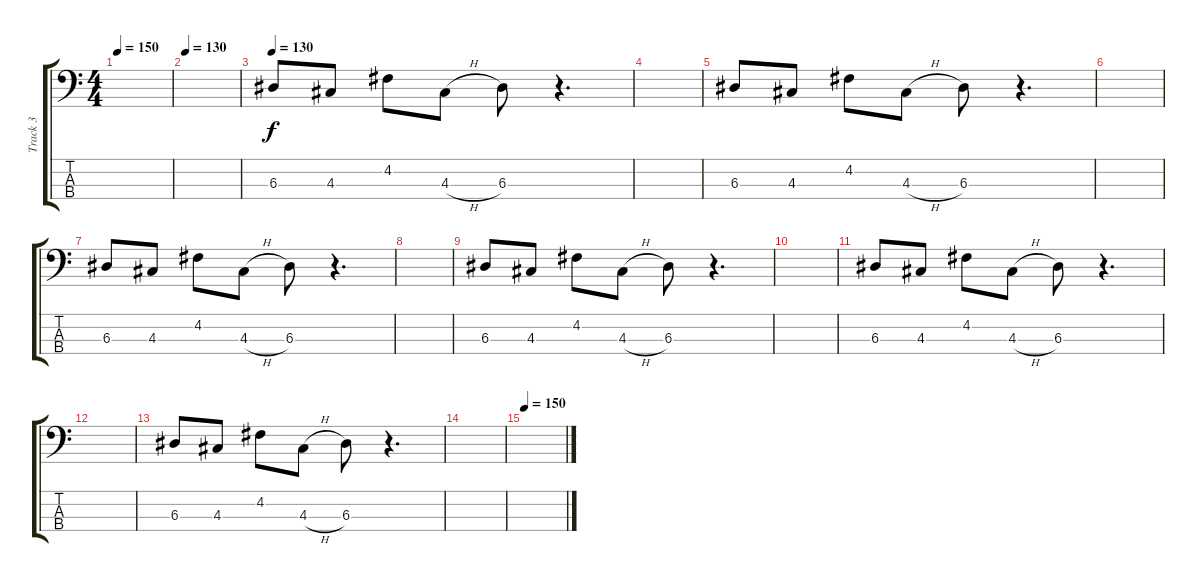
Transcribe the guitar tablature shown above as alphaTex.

\track ("Track 3" "Track 3") {instrument slapbass1}
\staff {score tabs}
\tuning (G2 D2 A1 E1) {hide}
\ts (4 4)
\tempo 150
\clef f4
\ks c
|
\tempo 130
|
\tempo 130
6.3.8 4.3.8 4.2.8 4.3{h}.8 6.3.8 r.4{d} |
|
6.3.8 4.3.8 4.2.8 4.3{h}.8 6.3.8 r.4{d} |
|
6.3.8 4.3.8 4.2.8 4.3{h}.8 6.3.8 r.4{d} |
|
6.3.8 4.3.8 4.2.8 4.3{h}.8 6.3.8 r.4{d} |
|
6.3.8 4.3.8 4.2.8 4.3{h}.8 6.3.8 r.4{d} |
|
6.3.8 4.3.8 4.2.8 4.3{h}.8 6.3.8 r.4{d} |
|
\tempo 150
